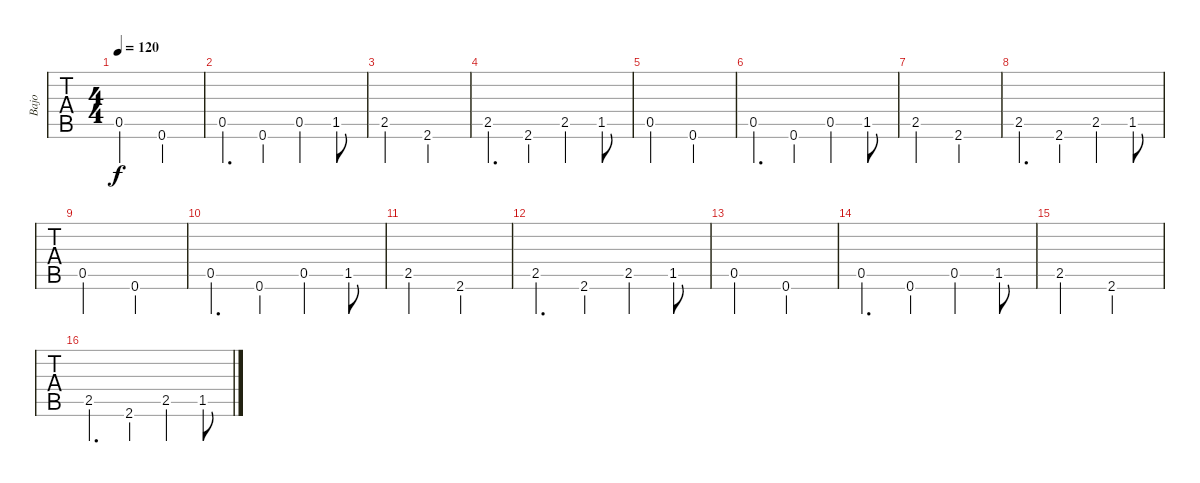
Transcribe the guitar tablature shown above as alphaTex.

\track ("Bajo" "Bajo") {instrument acousticguitarnylon}
\staff {tabs}
\tuning (E4 B3 G3 D3 A2 E2) {hide}
\ts (4 4)
\tempo 120
\clef g2
\ks c
0.5.2{dy f} 0.6.2 |
0.5.4{d} 0.6.4 0.5.4 1.5.8 |
2.5.2 2.6.2 |
2.5.4{d} 2.6.4 2.5.4 1.5.8 |
0.5.2 0.6.2 |
0.5.4{d} 0.6.4 0.5.4 1.5.8 |
2.5.2 2.6.2 |
2.5.4{d} 2.6.4 2.5.4 1.5.8 |
0.5.2 0.6.2 |
0.5.4{d} 0.6.4 0.5.4 1.5.8 |
2.5.2 2.6.2 |
2.5.4{d} 2.6.4 2.5.4 1.5.8 |
0.5.2 0.6.2 |
0.5.4{d} 0.6.4 0.5.4 1.5.8 |
2.5.2 2.6.2 |
2.5.4{d} 2.6.4 2.5.4 1.5.8
